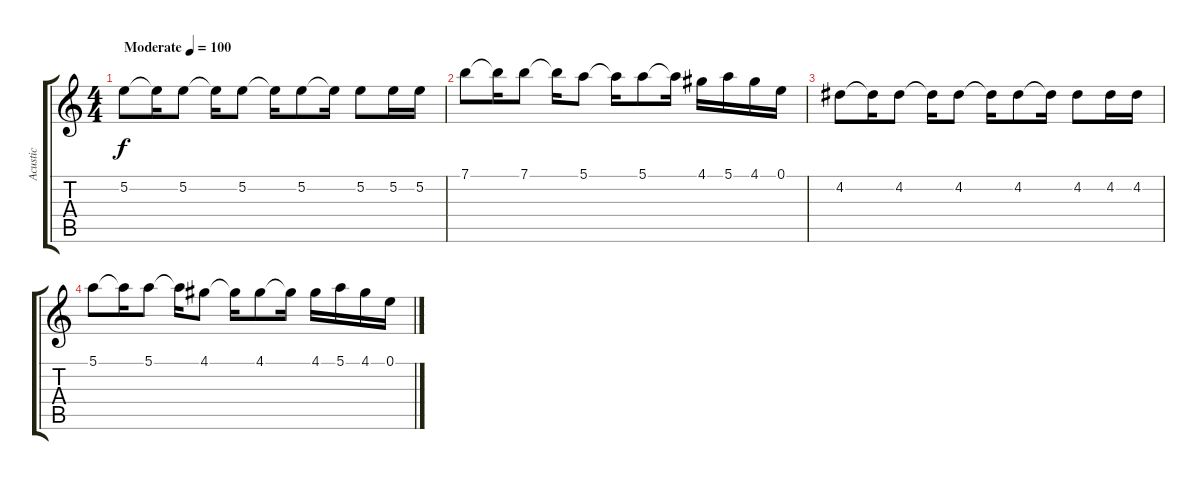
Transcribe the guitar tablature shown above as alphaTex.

\track ("Acustic" "Acustic") {instrument acousticguitarsteel}
\staff {score tabs}
\tuning (E4 B3 G3 D3 A2 E2) {hide}
\ts (4 4)
\tempo (100 "Moderate")
\clef g2
\ks c
5.2.8{dy f instrument acousticguitarsteel} 5.2{t}.16 5.2.8 5.2{t}.16 5.2.8 5.2{t}.16 5.2.8 5.2{t}.16 5.2.8 5.2.16 5.2.16 |
7.1.8 7.1{t}.16 7.1.8 7.1{t}.16 5.1.8 5.1{t}.16 5.1.8 5.1{t}.16 4.1.16 5.1.16 4.1.16 0.1.16 |
4.2.8 4.2{t}.16 4.2.8 4.2{t}.16 4.2.8 4.2{t}.16 4.2.8 4.2{t}.16 4.2.8 4.2.16 4.2.16 |
5.1.8 5.1{t}.16 5.1.8 5.1{t}.16 4.1.8 4.1{t}.16 4.1.8 4.1{t}.16 4.1.16 5.1.16 4.1.16 0.1.16
